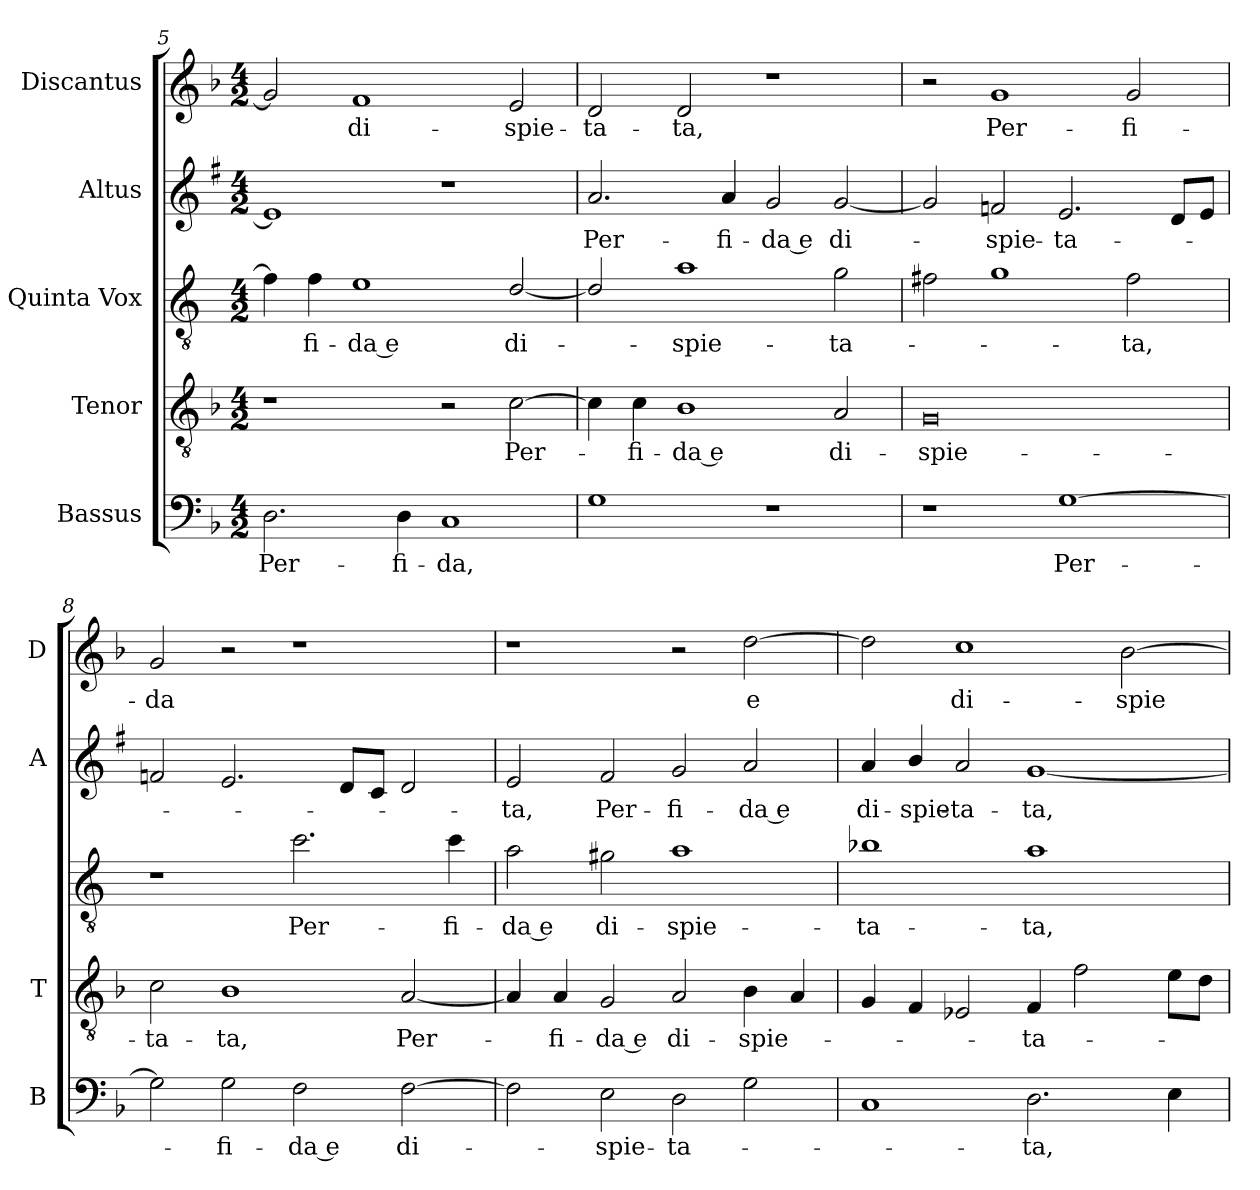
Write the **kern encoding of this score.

**kern	**text	**kern	**text	**kern	**text	**kern	**text	**kern	**text
*part5	*part5	*part4	*part4	*part3	*part3	*part2	*part2	*part1	*part1
*staff5	*staff5	*staff4	*staff4	*staff3	*staff3	*staff2	*staff2	*staff1	*staff1
*I"Bassus	*	*I"Tenor	*	*I"Quinta Vox	*	*I"Altus	*	*I"Discantus	*
*I'B	*	*I'T	*	*	*	*I'A	*	*I'D	*
*clefF4	*	*clefGv2	*	*clefGv2	*	*clefG2	*	*clefG2	*
*	*	*	*	*ITrd4c7	*	*ITrd1c2	*	*	*
*k[b-]	*	*k[b-]	*	*k[b-]	*	*k[b-]	*	*k[b-]	*
*F:	*	*F:	*	*F:	*	*F:	*	*F:	*
*M4/2	*	*M4/2	*	*M4/2	*	*M4/2	*	*M4/2	*
=5	=5	=5	=5	=5	=5	=5	=5	=5	=5
!	!LO:LY:b	!	!	!	!	!	!	!	!
2.D\	Per-	1r	.	4B-\]	.	1d]	.	2g/]	.
!	!	!	!	!	!LO:LY:b	!	!	!	!
.	.	.	.	4B-\	-fi-	.	.	.	.
!	!	!	!	!	!LO:LY:b	!	!	!	!LO:LY:b
.	.	.	.	1A	-da e	.	.	1f	di-
!	!LO:LY:b	!	!	!	!	!	!	!	!
4D\	-fi-	.	.	.	.	.	.	.	.
!	!LO:LY:b	!	!	!	!	!	!	!	!
1C	-da,	2r	.	.	.	1r	.	.	.
!	!	!	!LO:LY:b	!	!LO:LY:b	!	!	!	!LO:LY:b
.	.	[2c\	Per-	[2G/	di-	.	.	2e/	-spie-
=6	=6	=6	=6	=6	=6	=6	=6	=6	=6
!	!	!	!	!	!	!	!LO:LY:b	!	!LO:LY:b
1G	.	4c\]	.	2G/]	.	2.g/	Per-	2d/	-ta-
!	!	!	!LO:LY:b	!	!	!	!	!	!
.	.	4c\	-fi-	.	.	.	.	.	.
!	!	!	!LO:LY:b	!	!LO:LY:b	!	!	!	!LO:LY:b
.	.	1B-	-da e	1d	-spie-	.	.	2d/	-ta,
!	!	!	!	!	!	!	!LO:LY:b	!	!
.	.	.	.	.	.	4g/	-fi-	.	.
!	!	!	!	!	!	!	!LO:LY:b	!	!
1r	.	.	.	.	.	2f/	-da e	1r	.
!	!	!	!LO:LY:b	!	!LO:LY:b	!	!LO:LY:b	!	!
.	.	2A/	di-	2c\	-ta-	[2f/	di-	.	.
=7	=7	=7	=7	=7	=7	=7	=7	=7	=7
!	!	!	!LO:LY:b	!	!	!	!	!	!
1r	.	0G	-spie-	2Bn\	.	2f/]	.	2r	.
!	!	!	!	!	!	!	!LO:LY:b	!	!LO:LY:b
.	.	.	.	1c	.	2e-X/	-spie-	1g	Per-
!	!LO:LY:b	!	!	!	!	!	!LO:LY:b	!	!
[1G	Per-	.	.	.	.	2.d/	-ta-	.	.
!	!	!	!	!	!LO:LY:b	!	!	!	!LO:LY:b
.	.	.	.	2B\	-ta,	.	.	2g/	-fi-
.	.	.	.	.	.	8c/L	.	.	.
.	.	.	.	.	.	8d/J	.	.	.
=8	=8	=8	=8	=8	=8	=8	=8	=8	=8
!	!	!	!LO:LY:b	!	!	!	!	!	!LO:LY:b
2G\]	.	2c\	-ta-	1r	.	2e-X/	.	2g/	-da
!	!LO:LY:b	!	!LO:LY:b	!	!	!	!	!	!
2G\	-fi-	1B-	-ta,	.	.	2.d/	.	2r	.
!	!LO:LY:b	!	!	!	!LO:LY:b	!	!	!	!
2F\	-da e	.	.	2.f\	Per-	.	.	1r	.
.	.	.	.	.	.	8c/L	.	.	.
.	.	.	.	.	.	8B-/J	.	.	.
!	!LO:LY:b	!	!LO:LY:b	!	!	!	!	!	!
[2F\	di-	[2A/	Per-	.	.	2c/	.	.	.
!	!	!	!	!	!LO:LY:b	!	!	!	!
.	.	.	.	4f\	-fi-	.	.	.	.
!!LO:LB:g=z
=9	=9	=9	=9	=9	=9	=9	=9	=9	=9
!	!	!	!	!	!LO:LY:b	!	!LO:LY:b	!	!
2F\]	.	4A/]	.	2d\	-da e	2d/	-ta,	1r	.
!	!	!	!LO:LY:b	!	!	!	!	!	!
.	.	4A/	-fi-	.	.	.	.	.	.
!	!LO:LY:b	!	!LO:LY:b	!	!LO:LY:b	!	!LO:LY:b	!	!
2E\	-spie-	2G/	-da e	2c#X\	di-	2e/	Per-	.	.
!	!LO:LY:b	!	!LO:LY:b	!	!LO:LY:b	!	!LO:LY:b	!	!
2D\	-ta-	2A/	di-	1d	-spie-	2f/	-fi-	2r	.
!	!	!	!LO:LY:b	!	!	!	!LO:LY:b	!	!LO:LY:b
2G\	.	4B-\	-spie-	.	.	2g/	-da e	[2dd\	e
.	.	4A/	.	.	.	.	.	.	.
=10	=10	=10	=10	=10	=10	=10	=10	=10	=10
!	!	!	!	!	!LO:LY:b	!	!LO:LY:b	!	!
1C	.	4G/	.	1e-X	-ta-	4g/	di-	2dd\]	.
!	!	!	!	!	!	!	!LO:LY:b	!	!
.	.	4F/	.	.	.	4a/	-spie-	.	.
!	!	!	!	!	!	!	!LO:LY:b	!	!LO:LY:b
.	.	2E-X/	.	.	.	2g/	-ta-	1cc	di-
!	!LO:LY:b	!	!LO:LY:b	!	!LO:LY:b	!	!LO:LY:b	!	!
2.D\	-ta,	4F/	-ta-	1d	-ta,	[1f	-ta,	.	.
.	.	2f\	.	.	.	.	.	.	.
!	!	!	!	!	!	!	!	!	!LO:LY:b
.	.	.	.	.	.	.	.	[2b-\	-spie-
4E\	.	8e\L	.	.	.	.	.	.	.
.	.	8d\J	.	.	.	.	.	.	.
=	=	=	=	=	=	=	=	=	=
*-	*-	*-	*-	*-	*-	*-	*-	*-	*-
